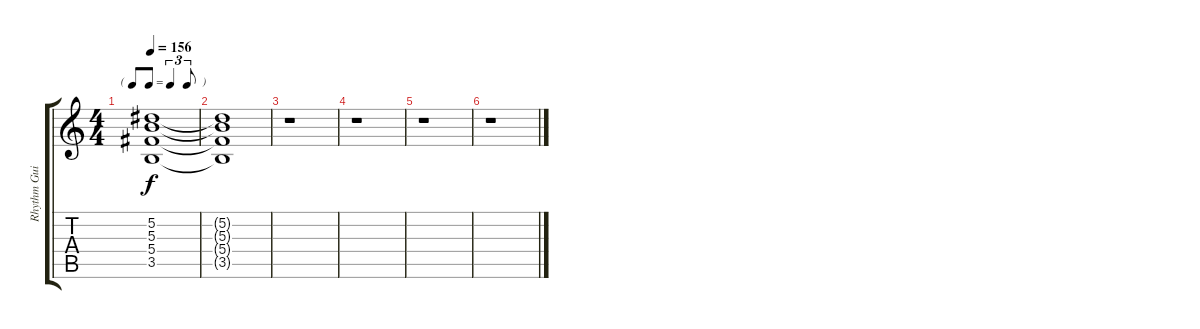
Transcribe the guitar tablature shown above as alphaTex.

\track ("Rhythm Guitar 2" "Rhythm Gui") {instrument overdrivenguitar}
\staff {score tabs}
\tuning (Eb4 Bb3 Gb3 Db3 Ab2 Eb2) {hide}
\ts (4 4)
\tf triplet8th
\tempo 156
\clef g2
\ks c
(5.2{t} 5.3{t} 5.4{t} 3.5{t}).1{dy f} |
(5.2{t} 5.3{t} 5.4{t} 3.5{t}).1 |
r.1 |
r.1 |
r.1 |
r.1
